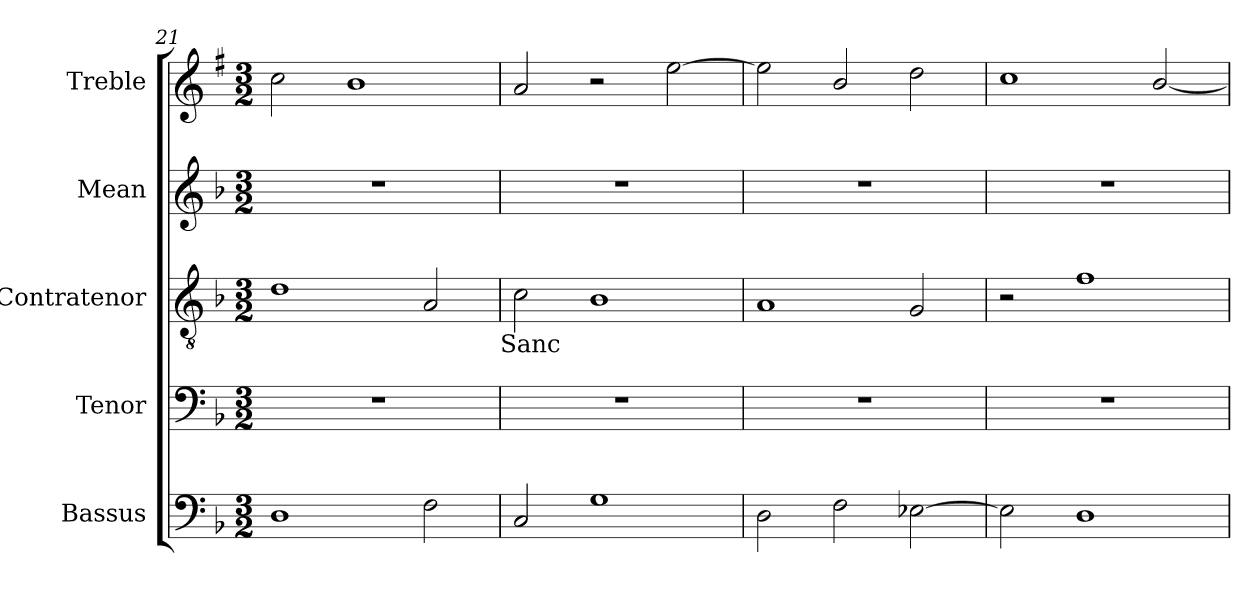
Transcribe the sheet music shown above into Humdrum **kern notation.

**kern	**kern	**kern	**kern	**kern
*part5	*part4	*part3	*part2	*part1
*staff5	*staff4	*staff3	*staff2	*staff1
*I"Bassus	*I"Tenor	*I"Contratenor	*I"Mean	*I"Treble
*I'B.	*I'T.	*I'Ct.	*I'M.	*I'Tr.
*clefF4	*clefF4	*clefGv2	*clefG2	*clefG2
*ITrd7c12	*	*	*	*ITrd1c2
*k[b-]	*k[b-]	*k[b-]	*k[b-]	*k[b-]
*F:	*F:	*F:	*F:	*F:
*M3/2	*M3/2	*M3/2	*M3/2	*M3/2
=21	=21	=21	=21	=21
!	!LO:N:vis=1	!	!LO:N:vis=1	!
1DD	1.r	1d	1.r	2b-\
.	.	.	.	1a
2FF\	.	2A/	.	.
!	!	!LO:TX:b:t=Sanc	!	!
=22	=22	=22	=22	=22
!	!LO:N:vis=1	!	!LO:N:vis=1	!
2CC/	1.r	2c\	1.r	2g/
1GG	.	1B-	.	2r
.	.	.	.	[>2dd\
=23	=23	=23	=23	=23
!	!LO:N:vis=1	!	!LO:N:vis=1	!
2DD\	1.r	1A	1.r	2dd\]
2FF\	.	.	.	2a/
[>2EE-X\	.	2G/	.	2cc\
=24	=24	=24	=24	=24
!	!LO:N:vis=1	!	!LO:N:vis=1	!
2EE-\]	1.r	2r	1.r	1b-
1DD	.	1f	.	.
.	.	.	.	[<2a/
=	=	=	=	=
*-	*-	*-	*-	*-
